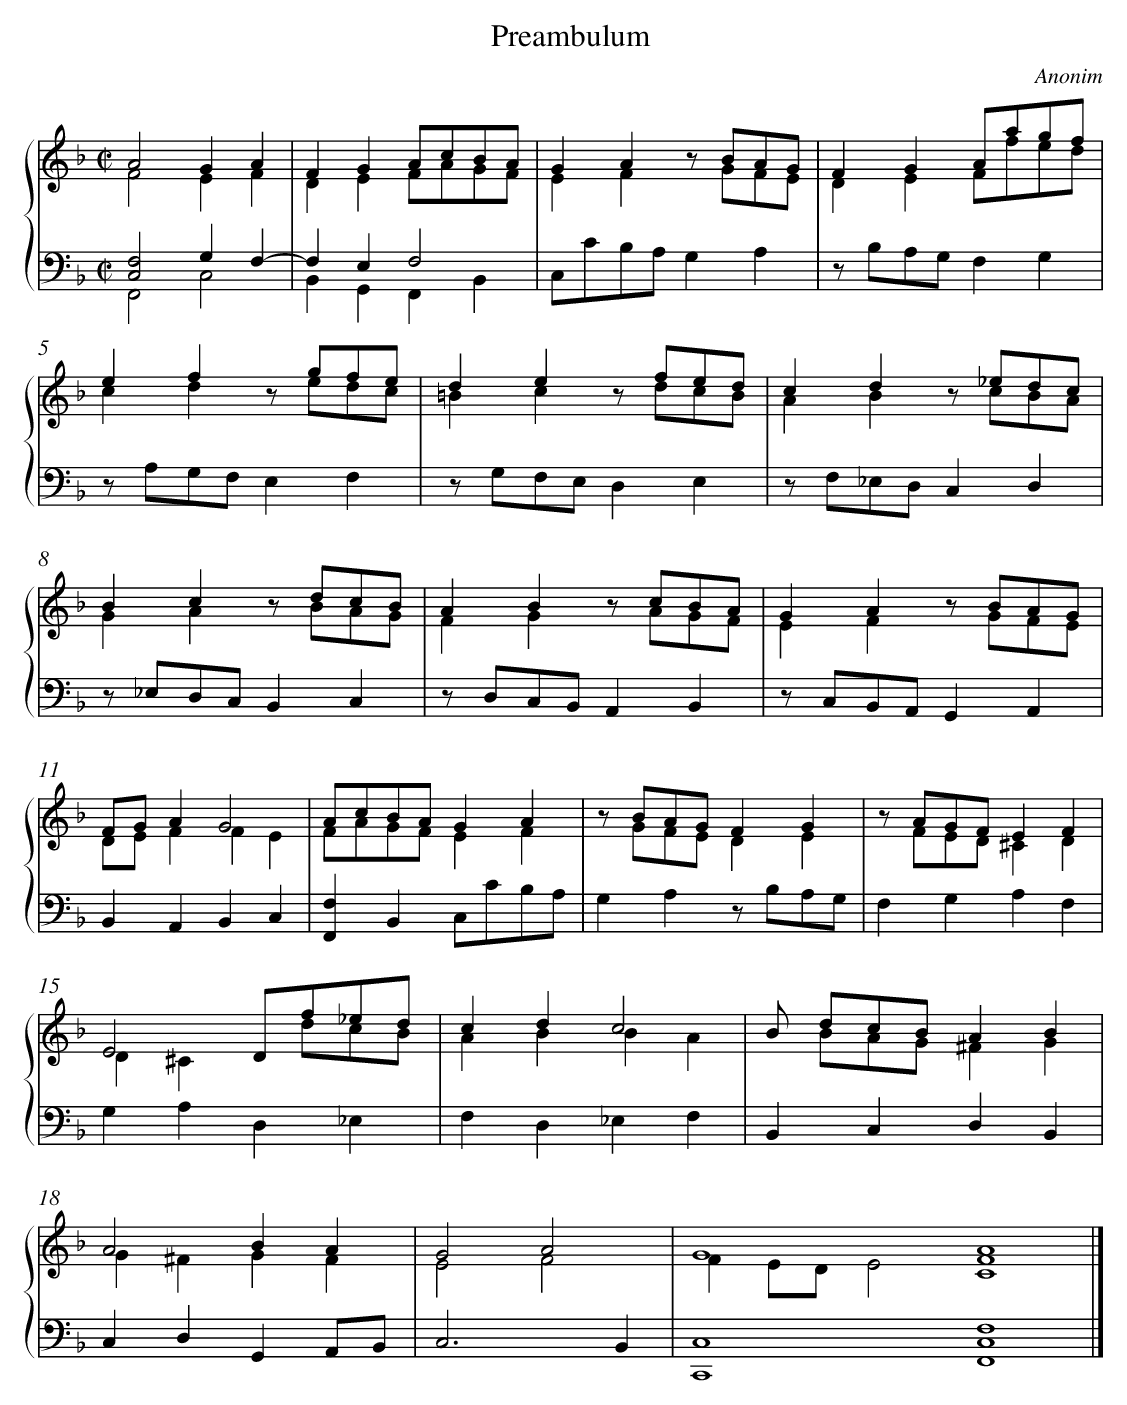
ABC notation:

X:1
T: Preambulum
C: Anonim
L: 1/8
M: C|
%%staves {1 2}
V: 1 clef=treble
V: 2 clef=bass
K: F
[V:1] A4G2A2 & F4E2F2 |
[V:2] [C,4F,4]G,2F,2- & F,,4C,4 |
[V:1] F2G2AcBA & D2E2FAGF |
[V:2] F,2E,2F,4 & B,,2G,,2F,,2B,,2 |
[V:1] G2A2z BAG & E2F2z GFE |
[V:2] C,CB,A,G,2A,2 |
[V:1] F2G2Aagf & D2E2Ffed |
[V:2] z B,A,G,F,2G,2 |
[V:1] e2f2z gfe & c2d2z edc |
[V:2] z A,G,F,E,2F,2 |
[V:1] d2e2z fed & =B2c2z dcB |
[V:2] z G,F,E,D,2E,2 |
[V:1] c2d2z _edc & A2B2z cBA |
[V:2] z F,_E,D,C,2D,2 |
[V:1] B2c2z dcB & G2A2z BAG |
[V:2] z _E,D,C,B,,2C,2 |
[V:1] A2B2z cBA & F2G2z AGF |
[V:2] z D,C,B,,A,,2B,,2 |
[V:1] G2A2z BAG & E2F2z GFE |
[V:2] z C,B,,A,,G,,2A,,2 |
[V:1] FGA2G4 & DEF2F2E2 |
[V:2] B,,2A,,2B,,2C,2 |
[V:1] AcBAG2A2 & FAGFE2F2 |
[V:2] [F,,2F,2]B,,2C,CB,A, |
[V:1] z BAGF2G2 & z GFED2E2 |
[V:2] G,2A,2z B,A,G, |
[V:1] z AGFE2F2 & z FED^C2D2 |
[V:2] F,2G,2A,2F,2 |
[V:1] E4Df_ed & D2^C2x dcB |
[V:2] G,2A,2D,2_E,2 |
[V:1] c2d2c4 & A2B2B2A2 |
[V:2] F,2D,2_E,2F,2 |
[V:1] B dcBA2B2 & x BAG^F2G2 |
[V:2] B,,2C,2D,2B,,2 |
[V:1] A4B2A2 & G2^F2G2F2 |
[V:2] C,2D,2G,,2A,,B,, |
[V:1] G4A4 & E4F4 |
[V:2] C,6B,,2 |
[V:1] G8 & F2EDE4 [|]
[V:2] [C,,8C,8] [|]
[V:1] [C8F8A8] |]
[V:2] [F,,8C,8F,8] |]
